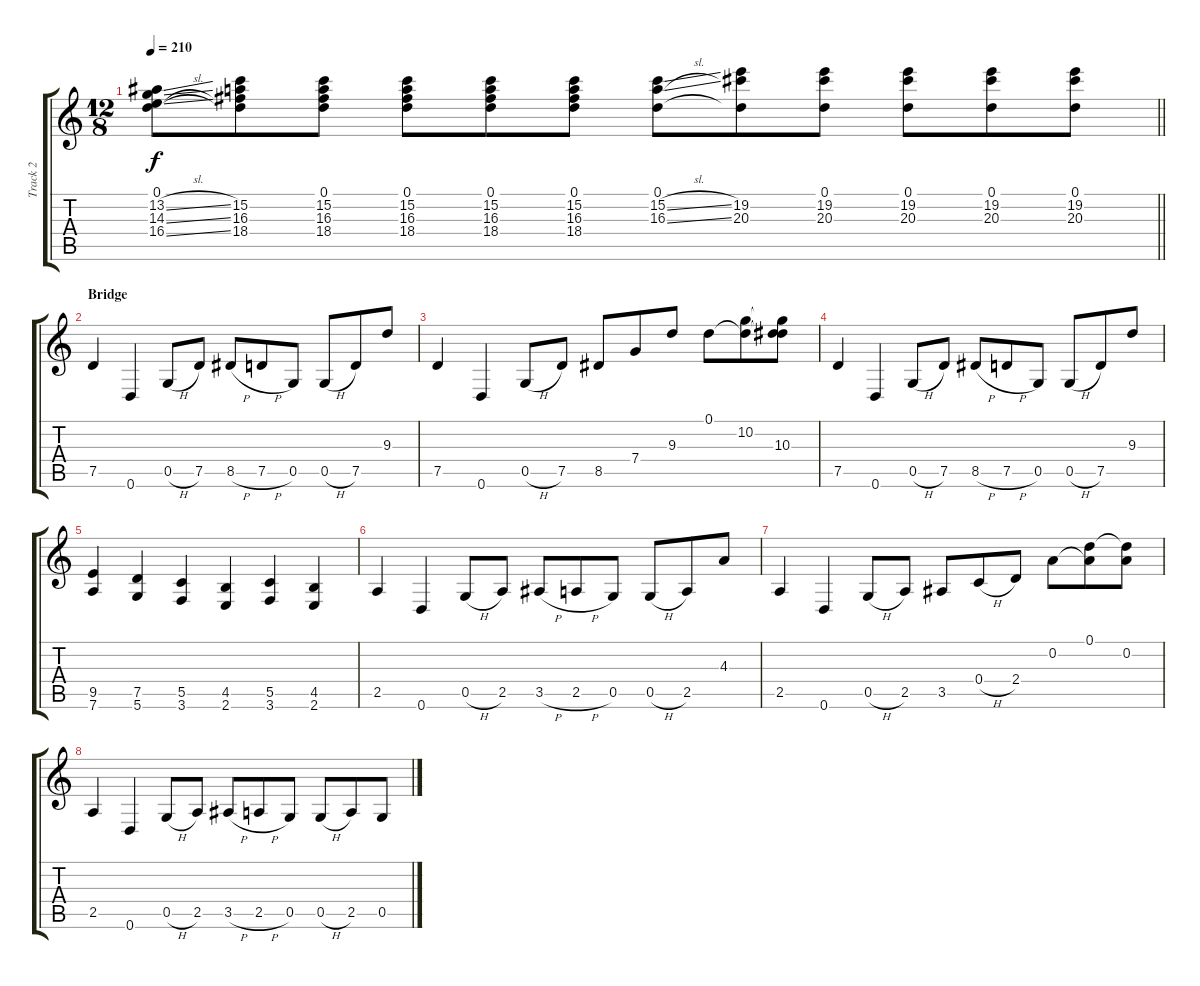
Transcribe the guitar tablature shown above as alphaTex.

\track ("Track 2" "Track 2") {instrument distortionguitar}
\staff {score tabs}
\tuning (D4 A3 F3 C3 G2 D2) {hide}
\ts (12 8)
\tempo 210
\clef g2
\barLineRight lightlight
\ks c
(0.1 13.2{sl} 14.3{sl} 16.4{sl}).8{dy f} (0.1{t} 15.2 16.3 18.4).8 (0.1 15.2 16.3 18.4).8 (0.1 15.2 16.3 18.4).8 (0.1 15.2 16.3 18.4).8 (0.1 15.2 16.3 18.4).8 (0.1 15.2{sl} 16.3{sl}).8 (0.1{t} 19.2 20.3).8 (0.1 19.2 20.3).8 (0.1 19.2 20.3).8 (0.1 19.2 20.3).8 (0.1 19.2 20.3).8 |
\section ("" "Bridge")
7.5.4 0.6.4 0.5{h}.8 7.5.8 8.5{h}.8 7.5{h}.8 0.5.8 0.5{h}.8 7.5.8 9.3.8 |
7.5.4 0.6.4 0.5{h}.8 7.5.8 8.5.8 7.4.8 9.3.8 0.1.8 (0.1{t} 10.2).8 (0.1{t} 10.2{t} 10.3).8 |
7.5.4 0.6.4 0.5{h}.8 7.5.8 8.5{h}.8 7.5{h}.8 0.5.8 0.5{h}.8 7.5.8 9.3.8 |
(9.5 7.6).4 (7.5 5.6).4 (5.5 3.6).4 (4.5 2.6).4 (5.5 3.6).4 (4.5 2.6).4 |
2.5.4 0.6.4 0.5{h}.8 2.5.8 3.5{h}.8 2.5{h}.8 0.5.8 0.5{h}.8 2.5.8 4.3.8 |
2.5.4 0.6.4 0.5{h}.8 2.5.8 3.5.8 0.4{h}.8 2.4.8 0.2.8 (0.1 0.2{t}).8 (0.1{t} 0.2).8 |
2.5.4 0.6.4 0.5{h}.8 2.5.8 3.5{h}.8 2.5{h}.8 0.5.8 0.5{h}.8 2.5.8 0.5.8
